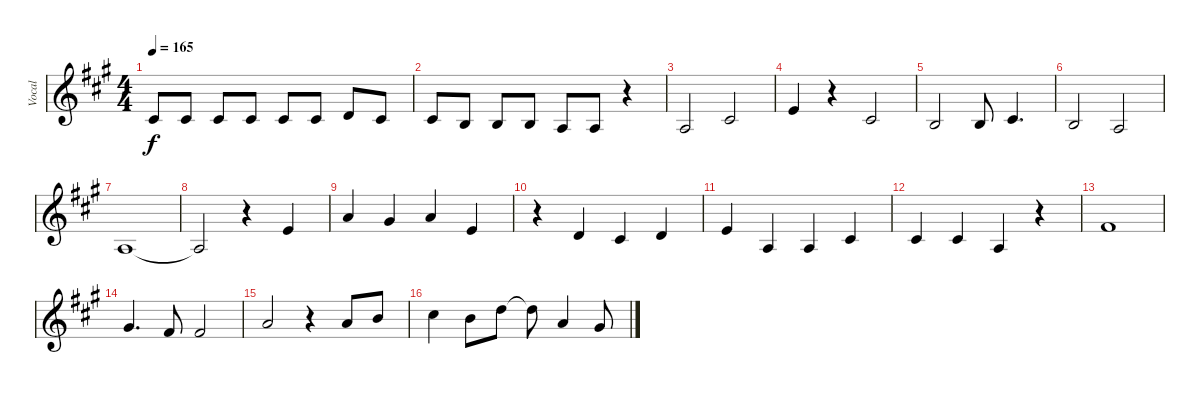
\track ("Vocal" "Vocal") {instrument violin}
\staff {score}
\tuning (E4 B3 G3 D3 A2 E2 B1) {hide}
\ts (4 4)
\tempo 165
\clef g2
\ks a
2.2.8{dy f} 2.2.8 2.2.8 2.2.8 2.2.8 2.2.8 3.2.8 2.2.8 |
2.2.8 0.2.8 0.2.8 0.2.8 2.3.8 2.3.8 r.4 |
2.3.2 2.2.2 |
0.1.4 r.4 2.2.2 |
0.2.2 0.2.8 2.2.4{d} |
4.3.2 2.3.2 |
2.3.1 |
2.3{t}.2 r.4 0.1.4 |
5.1.4 4.1.4 5.1.4 0.1.4 |
r.4 3.2.4 2.2.4 3.2.4 |
0.1.4 2.3.4 2.3.4 6.3.4 |
2.2.4 2.2.4 2.3.4 r.4 |
2.1.1 |
4.1.4{d} 2.1.8 2.1.2 |
5.1.2 r.4 5.1.8 7.1.8 |
9.1.4 7.1.8 10.1.8 10.1{t}.8 5.1.4 4.1.8
